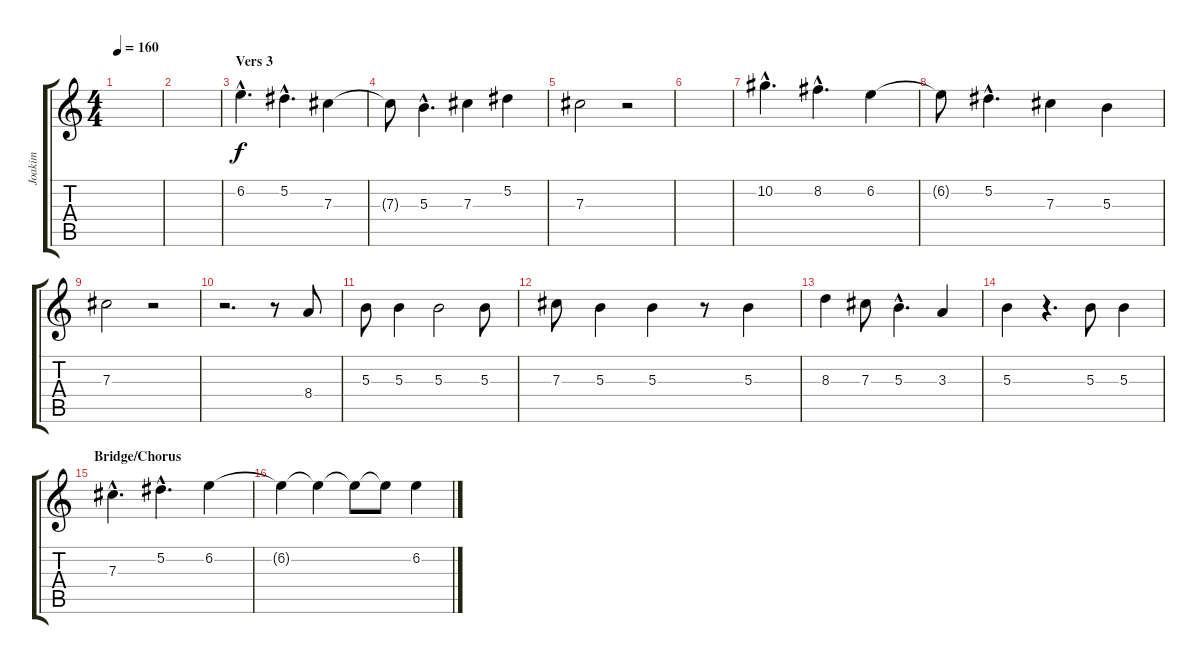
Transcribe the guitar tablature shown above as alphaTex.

\track ("Joakim" "Joakim") {instrument overdrivenguitar}
\staff {score tabs}
\tuning (Eb4 Bb3 Gb3 Db3 Ab2 Eb2) {hide}
\ts (4 4)
\tempo 160
\clef g2
\ks c
|
|
\section ("" "Vers 3")
6.2{hac}.4{d} 5.2{hac}.4{d} 7.3.4 |
7.3{t}.8 5.3{hac}.4{d} 7.3.4 5.2.4 |
7.3.2 r.2 |
|
10.2{hac}.4{d} 8.2{hac}.4{d} 6.2.4 |
6.2{t}.8 5.2{hac}.4{d} 7.3.4 5.3.4 |
7.3.2 r.2 |
r.2{d} r.8 8.4.8 |
5.3.8 5.3.4 5.3.2 5.3.8 |
7.3.8 5.3.4 5.3.4 r.8 5.3.4 |
8.3.4 7.3.8 5.3{hac}.4{d} 3.3.4 |
5.3.4 r.4{d} 5.3.8 5.3.4 |
\section ("" "Bridge/Chorus")
7.3{hac}.4{d} 5.2{hac}.4{d} 6.2.4 |
6.2{t}.4 6.2{t}.4 6.2{t}.8 6.2{t}.8 6.2.4
